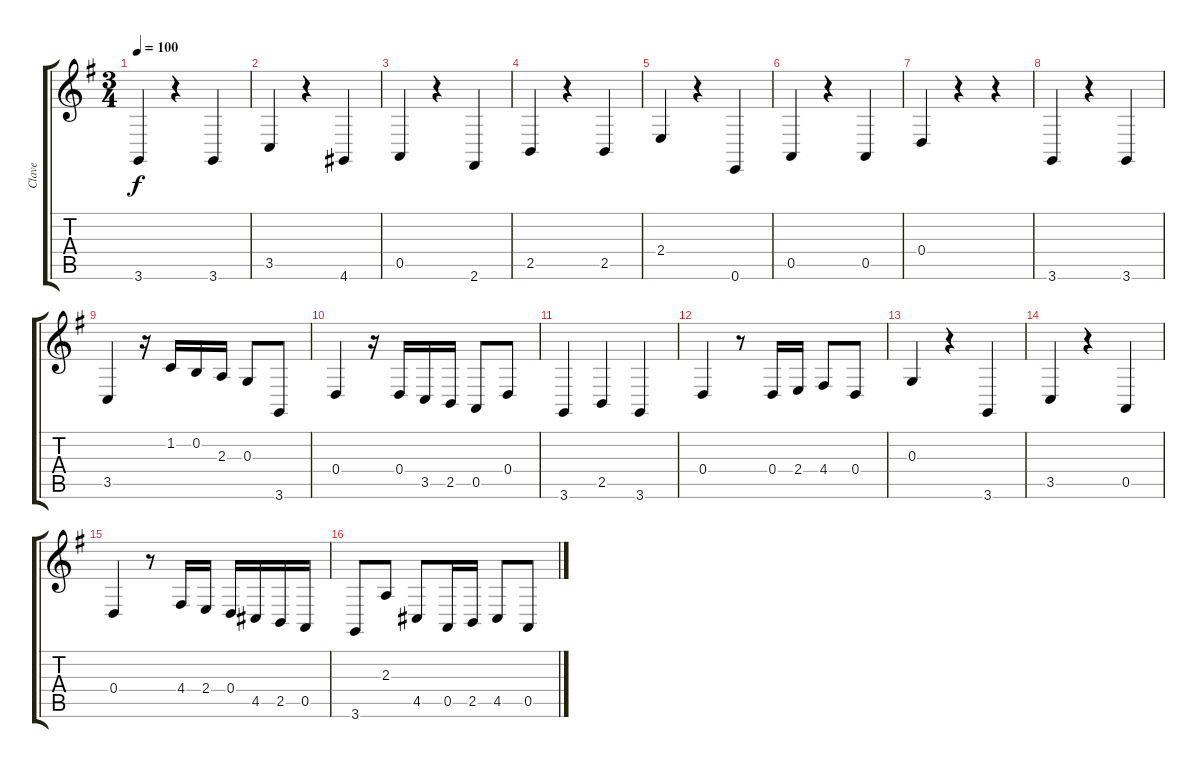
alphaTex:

\track ("Clave" "Clave") {instrument harpsichord}
\staff {score tabs}
\tuning (E4 B3 G3 D3 A2 E2) {hide}
\ts (3 4)
\tempo 100
\clef g2
\ks g
3.6.4{dy f} r.4 3.6.4 |
3.5.4 r.4 4.6.4 |
0.5.4 r.4 2.6.4 |
2.5.4 r.4 2.5.4 |
2.4.4 r.4 0.6.4 |
0.5.4 r.4 0.5.4 |
0.4.4 r.4 r.4 |
3.6.4 r.4 3.6.4 |
3.5.4 r.16 1.2.16 0.2.16 2.3.16 0.3.8 3.6.8 |
0.4.4 r.16 0.4.16 3.5.16 2.5.16 0.5.8 0.4.8 |
3.6.4 2.5.4 3.6.4 |
0.4.4 r.8 0.4.16 2.4.16 4.4.8 0.4.8 |
0.3.4 r.4 3.6.4 |
3.5.4 r.4 0.5.4 |
0.4.4 r.8 4.4.16 2.4.16 0.4.16 4.5.16 2.5.16 0.5.16 |
3.6.8 2.3.8 4.5.8 0.5.16 2.5.16 4.5.8 0.5.8
